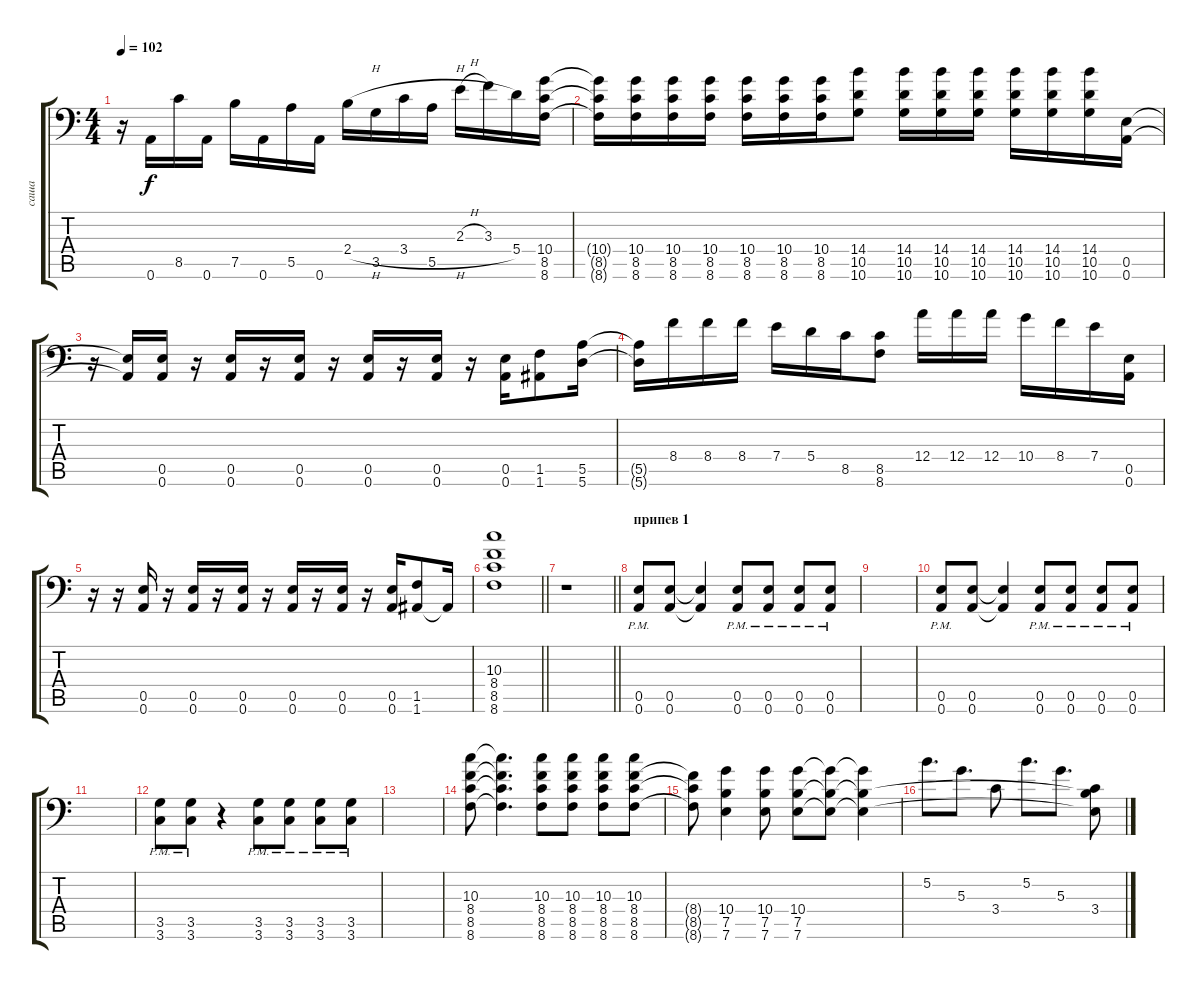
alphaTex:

\track ("саша" "саша") {mute instrument distortionguitar}
\staff {score tabs}
\tuning (B3 Gb3 D3 A2 E2 A1) {hide}
\ts (4 4)
\tempo 102
\clef f4
\ks c
r.16{dy f} 0.6.16 8.5.16 0.6.16 7.5.16 0.6.16 5.5.16 0.6.16 2.4{h}.16 3.5.16 3.4{h}.16 5.5.16 2.3{h}.16 3.3.16 5.4.16 (10.4 8.5 8.6).16 |
(10.4{t} 8.5{t} 8.6{t}).16 (10.4 8.5 8.6).16 (10.4 8.5 8.6).16 (10.4 8.5 8.6).16 (10.4 8.5 8.6).16 (10.4 8.5 8.6).16 (10.4 8.5 8.6).16 (14.4 10.5 10.6).8 (14.4 10.5 10.6).16 (14.4 10.5 10.6).16 (14.4 10.5 10.6).16 (14.4 10.5 10.6).16 (14.4 10.5 10.6).16 (14.4 10.5 10.6).16 (0.5 0.6).16 |
r.16 (0.5{t} 0.6{t}).16 (0.5 0.6).16 r.16 (0.5 0.6).16 r.16 (0.5 0.6).16 r.16 (0.5 0.6).16 r.16 (0.5 0.6).16 r.16 (0.5 0.6).16 (1.5 1.6).8 (5.5 5.6).16 |
(5.5{t} 5.6{t}).16 8.4.16 8.4.16 8.4.16 7.4.16 5.4.16 8.5.16 (8.5 8.6).8 12.4.16 12.4.16 12.4.16 10.4.16 8.4.16 7.4.16 (0.5 0.6).16 |
r.16 r.16 (0.5 0.6).16 r.16 (0.5 0.6).16 r.16 (0.5 0.6).16 r.16 (0.5 0.6).16 r.16 (0.5 0.6).16 r.16 (0.5 0.6).16 (1.5 1.6).8 1.6{t}.16 |
\barLineRight lightlight
(10.3 8.4 8.5 8.6).1 |
\barLineRight lightlight
r.1 |
\section ("" "припев 1")
(0.5{pm} 0.6{pm}).8 (0.5 0.6).8 (0.5{t} 0.6{t}).4 (0.5{pm} 0.6{pm}).8 (0.5{pm} 0.6{pm}).8 (0.5{pm} 0.6{pm}).8 (0.5{pm} 0.6{pm}).8 |
|
(0.5{pm} 0.6{pm}).8 (0.5 0.6).8 (0.5{t} 0.6{t}).4 (0.5{pm} 0.6{pm}).8 (0.5{pm} 0.6{pm}).8 (0.5{pm} 0.6{pm}).8 (0.5{pm} 0.6{pm}).8 |
|
(3.5{pm} 3.6{pm}).8 (3.5{pm} 3.6{pm}).8 r.4 (3.5{pm} 3.6{pm}).8 (3.5{pm} 3.6{pm}).8 (3.5{pm} 3.6{pm}).8 (3.5{pm} 3.6{pm}).8 |
|
(10.3 8.4 8.5 8.6).8 (10.3{t} 8.4{t} 8.5{t} 8.6{t}).4{d} (10.3 8.4 8.5 8.6).8 (10.3 8.4 8.5 8.6).8 (10.3 8.4 8.5 8.6).8 (10.3 8.4 8.5 8.6).8 |
(8.4{t} 8.5{t} 8.6{t}).8 (10.4 7.5 7.6).4 (10.4 7.5 7.6).8 (10.4 7.5 7.6).8 (10.4{t} 7.5{t} 7.6{t}).8 (10.4{t} 7.5{t} 7.6{t}).4 |
5.2.8{d instrument electricguitarclean} 5.3.8{d} 3.4.8 5.2.8{d} 5.3.8{d} (3.4 7.5{t} 7.6{t}).8
